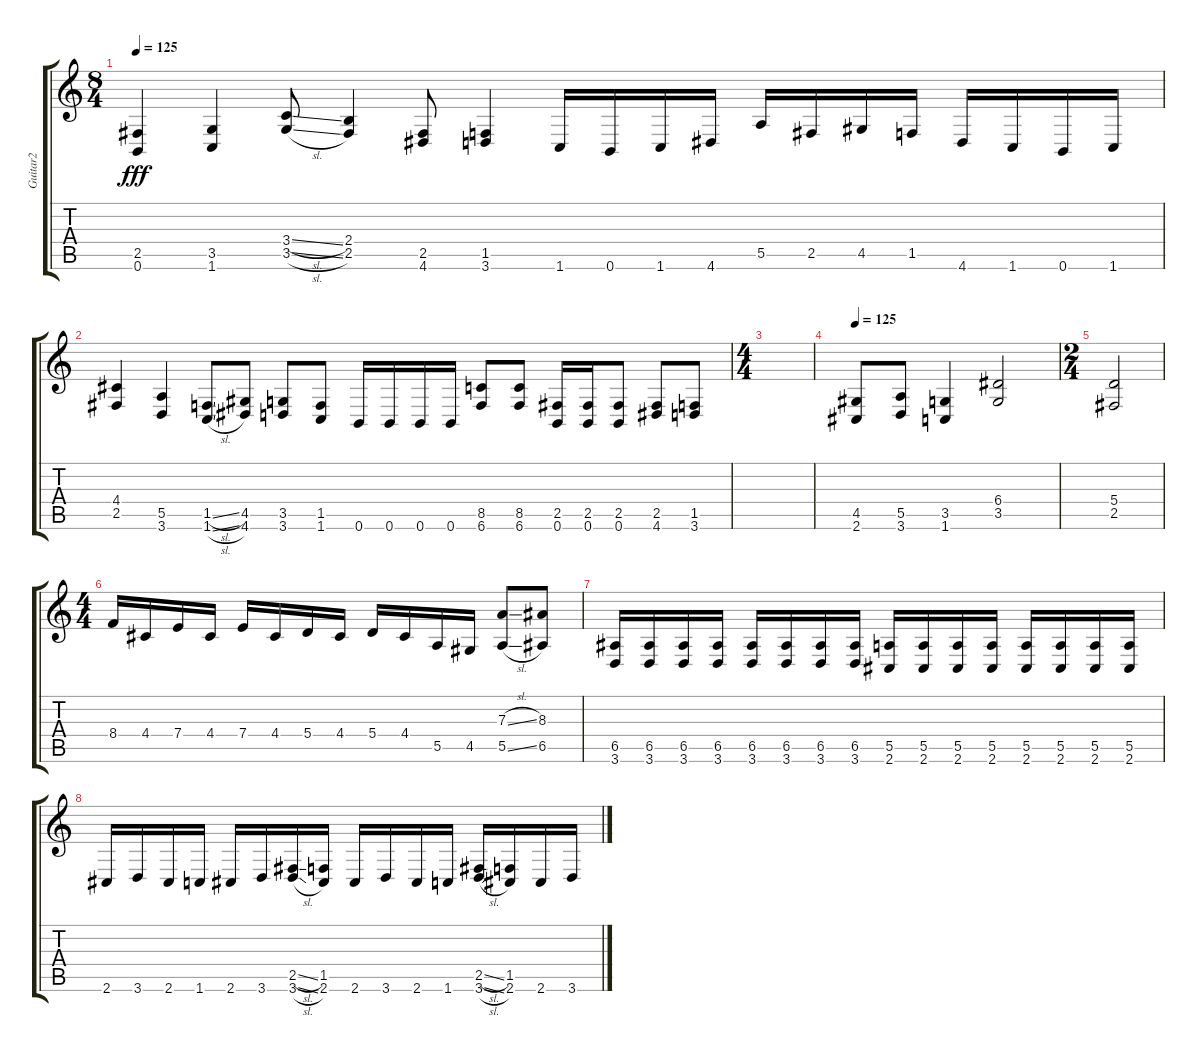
\track ("Guitar2" "Guitar2") {instrument distortionguitar}
\staff {score tabs}
\tuning (B3 Gb3 D3 A2 E2 B1) {hide}
\ts (8 4)
\tempo 125
\clef g2
\ks c
(2.5 0.6).4{dy fff} (3.5 1.6).4 (3.4{sl} 3.5{sl}).8 (2.4 2.5).4 (2.5 4.6).8 (1.5 3.6).4 1.6.16 0.6.16 1.6.16 4.6.16 5.5.16 2.5.16 4.5.16 1.5.16 4.6.16 1.6.16 0.6.16 1.6.16 |
(4.4 2.5).4 (5.5 3.6).4 (1.5{sl} 1.6{sl}).8 (4.5 4.6).8 (3.5 3.6).8 (1.5 1.6).8 0.6.16 0.6.16 0.6.16 0.6.16 (8.5 6.6).8 (8.5 6.6).8 (2.5 0.6).16 (2.5 0.6).16 (2.5 0.6).8 (2.5 4.6).8 (1.5 3.6).8 |
\ts (4 4)
|
\tempo 125
(4.5 2.6).8 (5.5 3.6).8 (3.5 1.6).4 (6.4 3.5).2 |
\ts (2 4)
(5.4 2.5).2 |
\ts (4 4)
8.4.16 4.4.16 7.4.16 4.4.16 7.4.16 4.4.16 5.4.16 4.4.16 5.4.16 4.4.16 5.5.16 4.5.16 (7.3{sl} 5.5{sl}).8 (8.3 6.5).8 |
(6.5 3.6).16 (6.5 3.6).16 (6.5 3.6).16 (6.5 3.6).16 (6.5 3.6).16 (6.5 3.6).16 (6.5 3.6).16 (6.5 3.6).16 (5.5 2.6).16 (5.5 2.6).16 (5.5 2.6).16 (5.5 2.6).16 (5.5 2.6).16 (5.5 2.6).16 (5.5 2.6).16 (5.5 2.6).16 |
2.6.16 3.6.16 2.6.16 1.6.16 2.6.16 3.6.16 (2.5{sl} 3.6{sl}).16 (1.5 2.6).16 2.6.16 3.6.16 2.6.16 1.6.16 (2.5{sl} 3.6{sl}).16 (1.5 2.6).16 2.6.16 3.6.16
